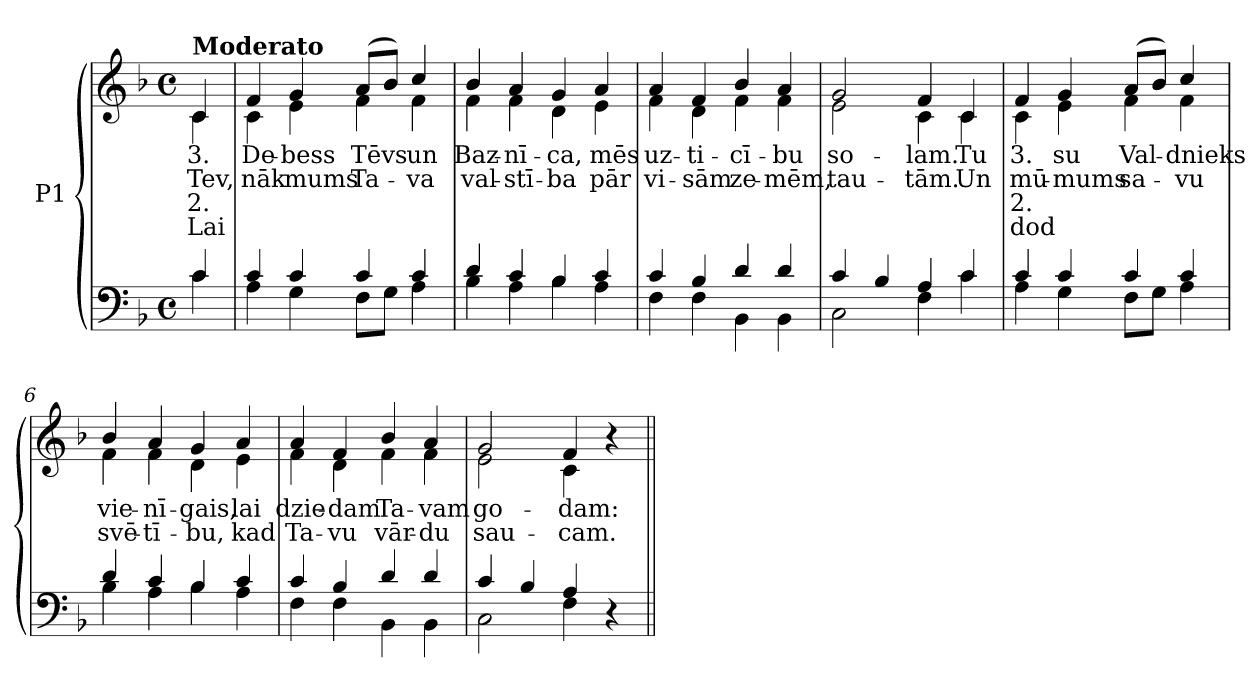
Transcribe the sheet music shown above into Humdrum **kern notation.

**kern	**kern	**text	**text	**text	**text	**dynam
*part1	*part1	*part1	*part1	*part1	*part1	*part1
*staff2	*staff1	*staff1	*staff1	*staff1	*staff1	*staff1/2
*I"P1	*	*	*	*	*	*
!!LO:PB:g=z
*clefF4	*clefG2	*	*	*	*	*
*k[b-]	*k[b-]	*	*	*	*	*
*F:	*F:	*	*	*	*	*
*M4/4	*M4/4	*	*	*	*	*
*met(c)	*met(c)	*	*	*	*	*
*MM100	*MM100	*	*	*	*	*
=	=	=	=	=	=	=
*^	*	*	*	*	*	*
!	!	!	!LO:LY:b:color=#000000	!LO:LY:b:color=#000000	!LO:LY:b:color=#000000	!LO:LY:b:color=#000000	!
*	*	*^	*	*	*	*	*
!	!	!LO:TX:a:B:t=Moderato	!	!	!	!	!	!
!	!	!	!	!LO:LY:b:color=#000000	!LO:LY:b:color=#000000	!	!	!
4ci/	4ci\	4ci/	4ci\	3.	Tev,	2.	Lai	mf mf
=1	=1	=1	=1	=1	=1	=1	=1	=1
!	!	!	!	!LO:LY:b:color=#000000	!LO:LY:b:color=#000000	!	!	!
!	!	!	!	!LO:LY:b:color=#000000	!	!	!	!
4ci/	4Ai\	4fi/	4ci\	De-	nāk	.	.	.
!	!	!	!	!LO:LY:b:color=#000000	!LO:LY:b:color=#000000	!	!	!
!	!	!	!	!LO:LY:b:color=#000000	!	!	!	!
4ci/	4Gi\	4gi/	4ei\	-bess	mums	.	.	.
!	!	!	!	!LO:LY:b:color=#000000	!LO:LY:b:color=#000000	!	!	!
!	!	!	!	!LO:LY:b:color=#000000	!	!	!	!
4ci/	8Fi\L	(8ai/L	4fi\	Tēvs	-Ta-	.	.	.
.	8Gi\J	8b-i/J)	.	.	.	.	.	.
!	!	!	!	!LO:LY:b:color=#000000	!LO:LY:b:color=#000000	!	!	!
!	!	!	!	!LO:LY:b:color=#000000	!	!	!	!
4ci/	4Ai\	4cci/	4fi\	un	va	.	.	.
=2	=2	=2	=2	=2	=2	=2	=2	=2
!	!	!	!	!LO:LY:b:color=#000000	!LO:LY:b:color=#000000	!	!	!
!	!	!	!	!LO:LY:b:color=#000000	!	!	!	!
4di/	4B-i\	4b-i/	4fi\	Baz-	val-	.	.	.
!	!	!	!	!LO:LY:b:color=#000000	!LO:LY:b:color=#000000	!	!	!
!	!	!	!	!LO:LY:b:color=#000000	!	!	!	!
4ci/	4Ai\	4ai/	4fi\	-nī-	-stī-	.	.	.
!	!	!	!	!LO:LY:b:color=#000000	!LO:LY:b:color=#000000	!	!	!
!	!	!	!	!LO:LY:b:color=#000000	!	!	!	!
4B-i/	4B-i\	4gi/	4di\	-ca,	ba	.	.	.
!	!	!	!	!LO:LY:b:color=#000000	!LO:LY:b:color=#000000	!	!	!
!	!	!	!	!LO:LY:b:color=#000000	!	!	!	!
4ci/	4Ai\	4ai/	4ei\	mēs	pār	.	.	.
=3	=3	=3	=3	=3	=3	=3	=3	=3
!	!	!	!	!LO:LY:b:color=#000000	!LO:LY:b:color=#000000	!	!	!
!	!	!	!	!LO:LY:b:color=#000000	!	!	!	!
4ci/	4Fi\	4ai/	4fi\	uz-	-vi-	.	.	.
!	!	!	!	!LO:LY:b:color=#000000	!LO:LY:b:color=#000000	!	!	!
!	!	!	!	!LO:LY:b:color=#000000	!	!	!	!
4B-i/	4Fi\	4fi/	4di\	-ti-	sām	.	.	.
!	!	!	!	!LO:LY:b:color=#000000	!LO:LY:b:color=#000000	!	!	!
!	!	!	!	!LO:LY:b:color=#000000	!	!	!	!
4di/	4BB-i\	4b-i/	4fi\	-cī-	ze-	.	.	.
!	!	!	!	!LO:LY:b:color=#000000	!LO:LY:b:color=#000000	!	!	!
!	!	!	!	!LO:LY:b:color=#000000	!	!	!	!
4di/	4BB-i\	4ai/	4fi\	-bu	mēm,	.	.	.
=4	=4	=4	=4	=4	=4	=4	=4	=4
!	!	!	!	!LO:LY:b:color=#000000	!LO:LY:b:color=#000000	!	!	!
!	!	!	!	!LO:LY:b:color=#000000	!	!	!	!
4ci/	2Ci\	2gi/	2ei\	so-	-tau-	.	.	.
4B-i/	.	.	.	.	.	.	.	.
!	!	!	!	!LO:LY:b:color=#000000	!LO:LY:b:color=#000000	!	!	!
!	!	!	!	!LO:LY:b:color=#000000	!	!	!	!
4Ai/	4Fi\	4fi/	4ci\	-lam.	-tām.	.	.	.
!	!	!	!	!LO:LY:b:color=#000000	!LO:LY:b:color=#000000	!	!	!
!	!	!	!	!LO:LY:b:color=#000000	!	!	!	!
4ci/	4ci\	4ci/	4ci\	Tu	Un	.	.	.
!!LO:LB:g=z	!!
=5	=5	=5	=5	=5	=5	=5	=5	=5
!	!	!	!	!LO:LY:b:color=#000000	!LO:LY:b:color=#000000	!LO:LY:b:color=#000000	!LO:LY:b:color=#000000	!
!	!	!	!	!LO:LY:b:color=#000000	!LO:LY:b:color=#000000	!	!	!
4ci/	4Ai\	4fi/	4ci\	3.	mū-	2.	dod	.
!	!	!	!	!LO:LY:b:color=#000000	!LO:LY:b:color=#000000	!	!	!
!	!	!	!	!LO:LY:b:color=#000000	!	!	!	!
4ci/	4Gi\	4gi/	4ei\	-su	-mums	.	.	.
!	!	!	!	!LO:LY:b:color=#000000	!LO:LY:b:color=#000000	!	!	!
!	!	!	!	!LO:LY:b:color=#000000	!	!	!	!
4ci/	8Fi\L	(8ai/L	4fi\	Val-	sa-	.	.	.
.	8Gi\J	8b-i/J)	.	.	.	.	.	.
!	!	!	!	!LO:LY:b:color=#000000	!LO:LY:b:color=#000000	!	!	!
!	!	!	!	!LO:LY:b:color=#000000	!	!	!	!
4ci/	4Ai\	4cci/	4fi\	-dnieks	-vu	.	.	.
=6	=6	=6	=6	=6	=6	=6	=6	=6
!	!	!	!	!LO:LY:b:color=#000000	!LO:LY:b:color=#000000	!	!	!
!	!	!	!	!LO:LY:b:color=#000000	!	!	!	!
4di/	4B-i\	4b-i/	4fi\	vie-	svē-	.	.	.
!	!	!	!	!LO:LY:b:color=#000000	!LO:LY:b:color=#000000	!	!	!
!	!	!	!	!LO:LY:b:color=#000000	!	!	!	!
4ci/	4Ai\	4ai/	4fi\	-nī-	-tī-	.	.	.
!	!	!	!	!LO:LY:b:color=#000000	!LO:LY:b:color=#000000	!	!	!
!	!	!	!	!LO:LY:b:color=#000000	!	!	!	!
4B-i/	4B-i\	4gi/	4di\	-gais,	-bu,	.	.	.
!	!	!	!	!LO:LY:b:color=#000000	!LO:LY:b:color=#000000	!	!	!
!	!	!	!	!LO:LY:b:color=#000000	!	!	!	!
4ci/	4Ai\	4ai/	4ei\	lai	kad	.	.	.
=7	=7	=7	=7	=7	=7	=7	=7	=7
!	!	!	!	!LO:LY:b:color=#000000	!LO:LY:b:color=#000000	!	!	!
!	!	!	!	!LO:LY:b:color=#000000	!	!	!	!
4ci/	4Fi\	4ai/	4fi\	dzie-	-Ta-	.	.	.
!	!	!	!	!LO:LY:b:color=#000000	!LO:LY:b:color=#000000	!	!	!
!	!	!	!	!LO:LY:b:color=#000000	!	!	!	!
4B-i/	4Fi\	4fi/	4di\	-dam	-vu	.	.	.
!	!	!	!	!LO:LY:b:color=#000000	!LO:LY:b:color=#000000	!	!	!
!	!	!	!	!LO:LY:b:color=#000000	!	!	!	!
4di/	4BB-i\	4b-i/	4fi\	Ta-	-vār-	.	.	.
!	!	!	!	!LO:LY:b:color=#000000	!LO:LY:b:color=#000000	!	!	!
!	!	!	!	!LO:LY:b:color=#000000	!	!	!	!
4di/	4BB-i\	4ai/	4fi\	-vam	-du	.	.	.
=8	=8	=8	=8	=8	=8	=8	=8	=8
!	!	!	!	!LO:LY:b:color=#000000	!LO:LY:b:color=#000000	!	!	!
!	!	!	!	!LO:LY:b:color=#000000	!	!	!	!
4ci/	2Ci\	2gi/	2ei\	go-	-sau-	.	.	.
4B-i/	.	.	.	.	.	.	.	.
!	!	!	!	!LO:LY:b:color=#000000	!LO:LY:b:color=#000000	!	!	!
!	!	!	!	!LO:LY:b:color=#000000	!	!	!	!
4Ai/	4Fi\	4fi/	4ci\	-dam:	-cam.	.	.	.
4r	4ryy	4r	4ryy	.	.	.	.	.
*v	*v	*	*	*	*	*	*	*
*	*v	*v	*	*	*	*	*
=||	=||	=||	=||	=||	=||	=||
*-	*-	*-	*-	*-	*-	*-
